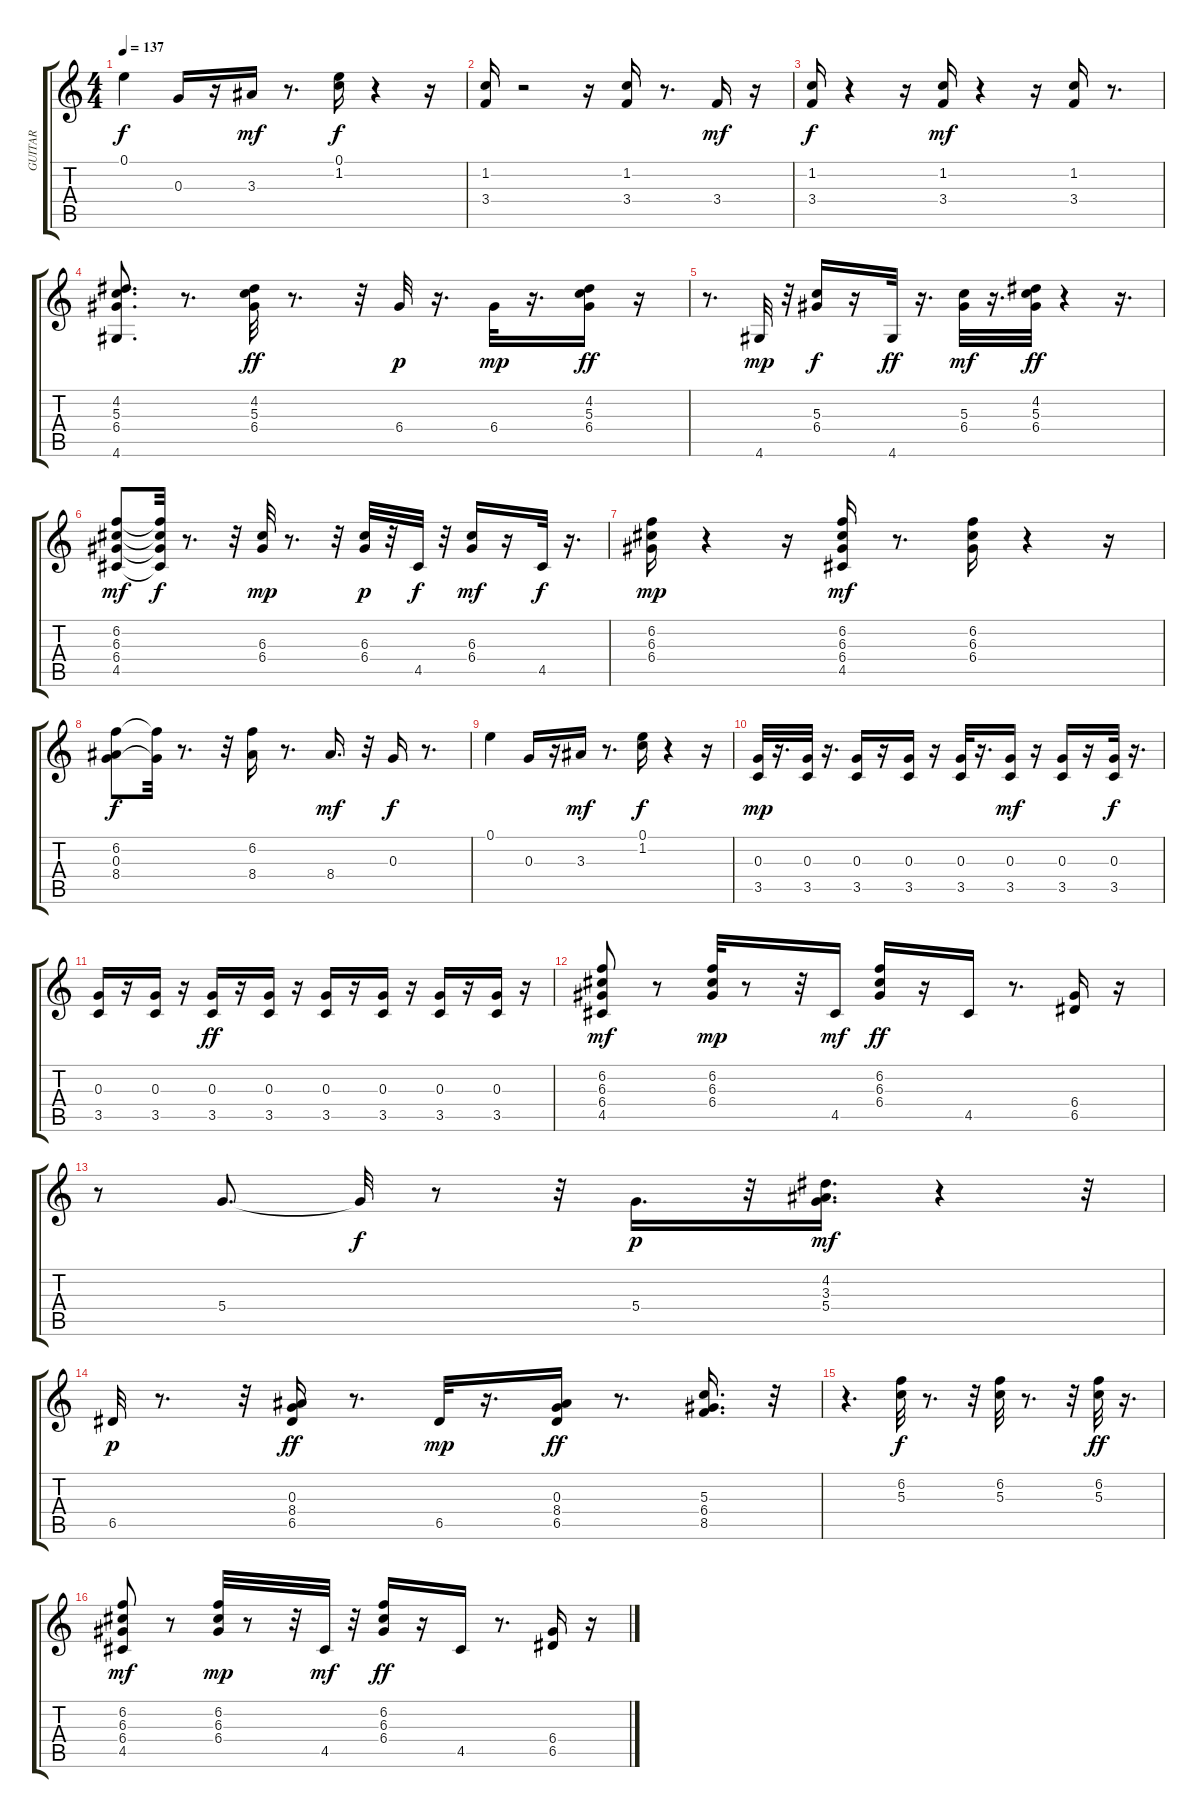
\track ("GUITAR" "GUITAR") {instrument electricguitarjazz}
\staff {score tabs}
\tuning (E4 B3 G3 D3 A2 E2) {hide}
\ts (4 4)
\tempo 137
\clef g2
\ks c
0.1.4{dy f} 0.3.16 r.16 3.3.16{dy mf} r.8{d} (0.1 1.2).16{dy f} r.4 r.16 |
(1.2 3.4).16 r.2 r.16 (1.2 3.4).16 r.8{d} 3.4.16{dy mf} r.16 |
(1.2 3.4).16{dy f} r.4 r.16 (1.2 3.4).16{dy mf} r.4 r.16 (1.2 3.4).16 r.8{d} |
(4.2 5.3 6.4 4.6).8{d} r.8{d} (4.2 5.3 6.4).32{dy ff} r.8{d} r.32 6.4.32{dy p} r.16{d} 6.4.32{dy mp} r.16{d} (4.2 5.3 6.4).16{dy ff} r.16 |
r.8{d} 4.6.32{dy mp} r.32 (5.3 6.4).16{dy f} r.16 4.6.32{dy ff} r.16{d} (5.3 6.4).32{dy mf} r.16{d} (4.2 5.3 6.4).32{dy ff} r.4 r.16{d} |
(6.2 6.3 6.4 4.5).8{dy mf} (6.2{t} 6.3{t} 6.4{t} 4.5{t}).32{dy f} r.8{d} r.32 (6.3 6.4).32{dy mp} r.8{d} r.32 (6.3 6.4).32{dy p} r.32 4.5.32{dy f} r.32 (6.3 6.4).16{dy mf} r.16 4.5.32{dy f} r.16{d} |
(6.2 6.3 6.4).16{dy mp} r.4 r.16 (6.2 6.3 6.4 4.5).16{dy mf} r.8{d} (6.2 6.3 6.4).16 r.4 r.16 |
(6.2 0.3 8.4).8{dy f} (6.2{t} 0.3{t}).32 r.8{d} r.32 (6.2 8.4).16 r.8{d} 8.4.16{d dy mf} r.32 0.3.16{dy f} r.8{d} |
0.1.4 0.3.16 r.16 3.3.16{dy mf} r.8{d} (0.1 1.2).16{dy f} r.4 r.16 |
(0.3 3.5).32{dy mp} r.16{d} (0.3 3.5).32 r.16{d} (0.3 3.5).16 r.16 (0.3 3.5).16 r.16 (0.3 3.5).32 r.16{d} (0.3 3.5).16{dy mf} r.16 (0.3 3.5).16 r.16 (0.3 3.5).32{dy f} r.16{d} |
(0.3 3.5).16 r.16 (0.3 3.5).16 r.16 (0.3 3.5).16{dy ff} r.16 (0.3 3.5).16 r.16 (0.3 3.5).16 r.16 (0.3 3.5).16 r.16 (0.3 3.5).16 r.16 (0.3 3.5).16 r.16 |
(6.2 6.3 6.4 4.5).8{dy mf} r.8 (6.2 6.3 6.4).32{dy mp} r.8 r.32 4.5.16{dy mf} (6.2 6.3 6.4).16{dy ff} r.16 4.5.16 r.8{d} (6.4 6.5).16 r.16 |
r.8 5.4.8{d} 5.4{t}.32{dy f} r.8 r.32 5.4.16{d dy p} r.32 (4.2 3.3 5.4).16{d dy mf} r.4 r.32 |
6.5.32{dy p} r.8{d} r.32 (0.3 8.4 6.5).16{dy ff} r.8{d} 6.5.32{dy mp} r.16{d} (0.3 8.4 6.5).16{dy ff} r.8{d} (5.3 6.4 8.5).16{d} r.32 |
r.4{d} (6.2 5.3).32{dy f} r.8{d} r.32 (6.2 5.3).32 r.8{d} r.32 (6.2 5.3).32{dy ff} r.16{d} |
(6.2 6.3 6.4 4.5).8{dy mf} r.8 (6.2 6.3 6.4).32{dy mp} r.8 r.32 4.5.32{dy mf} r.32 (6.2 6.3 6.4).16{dy ff} r.16 4.5.16 r.8{d} (6.4 6.5).16 r.16
